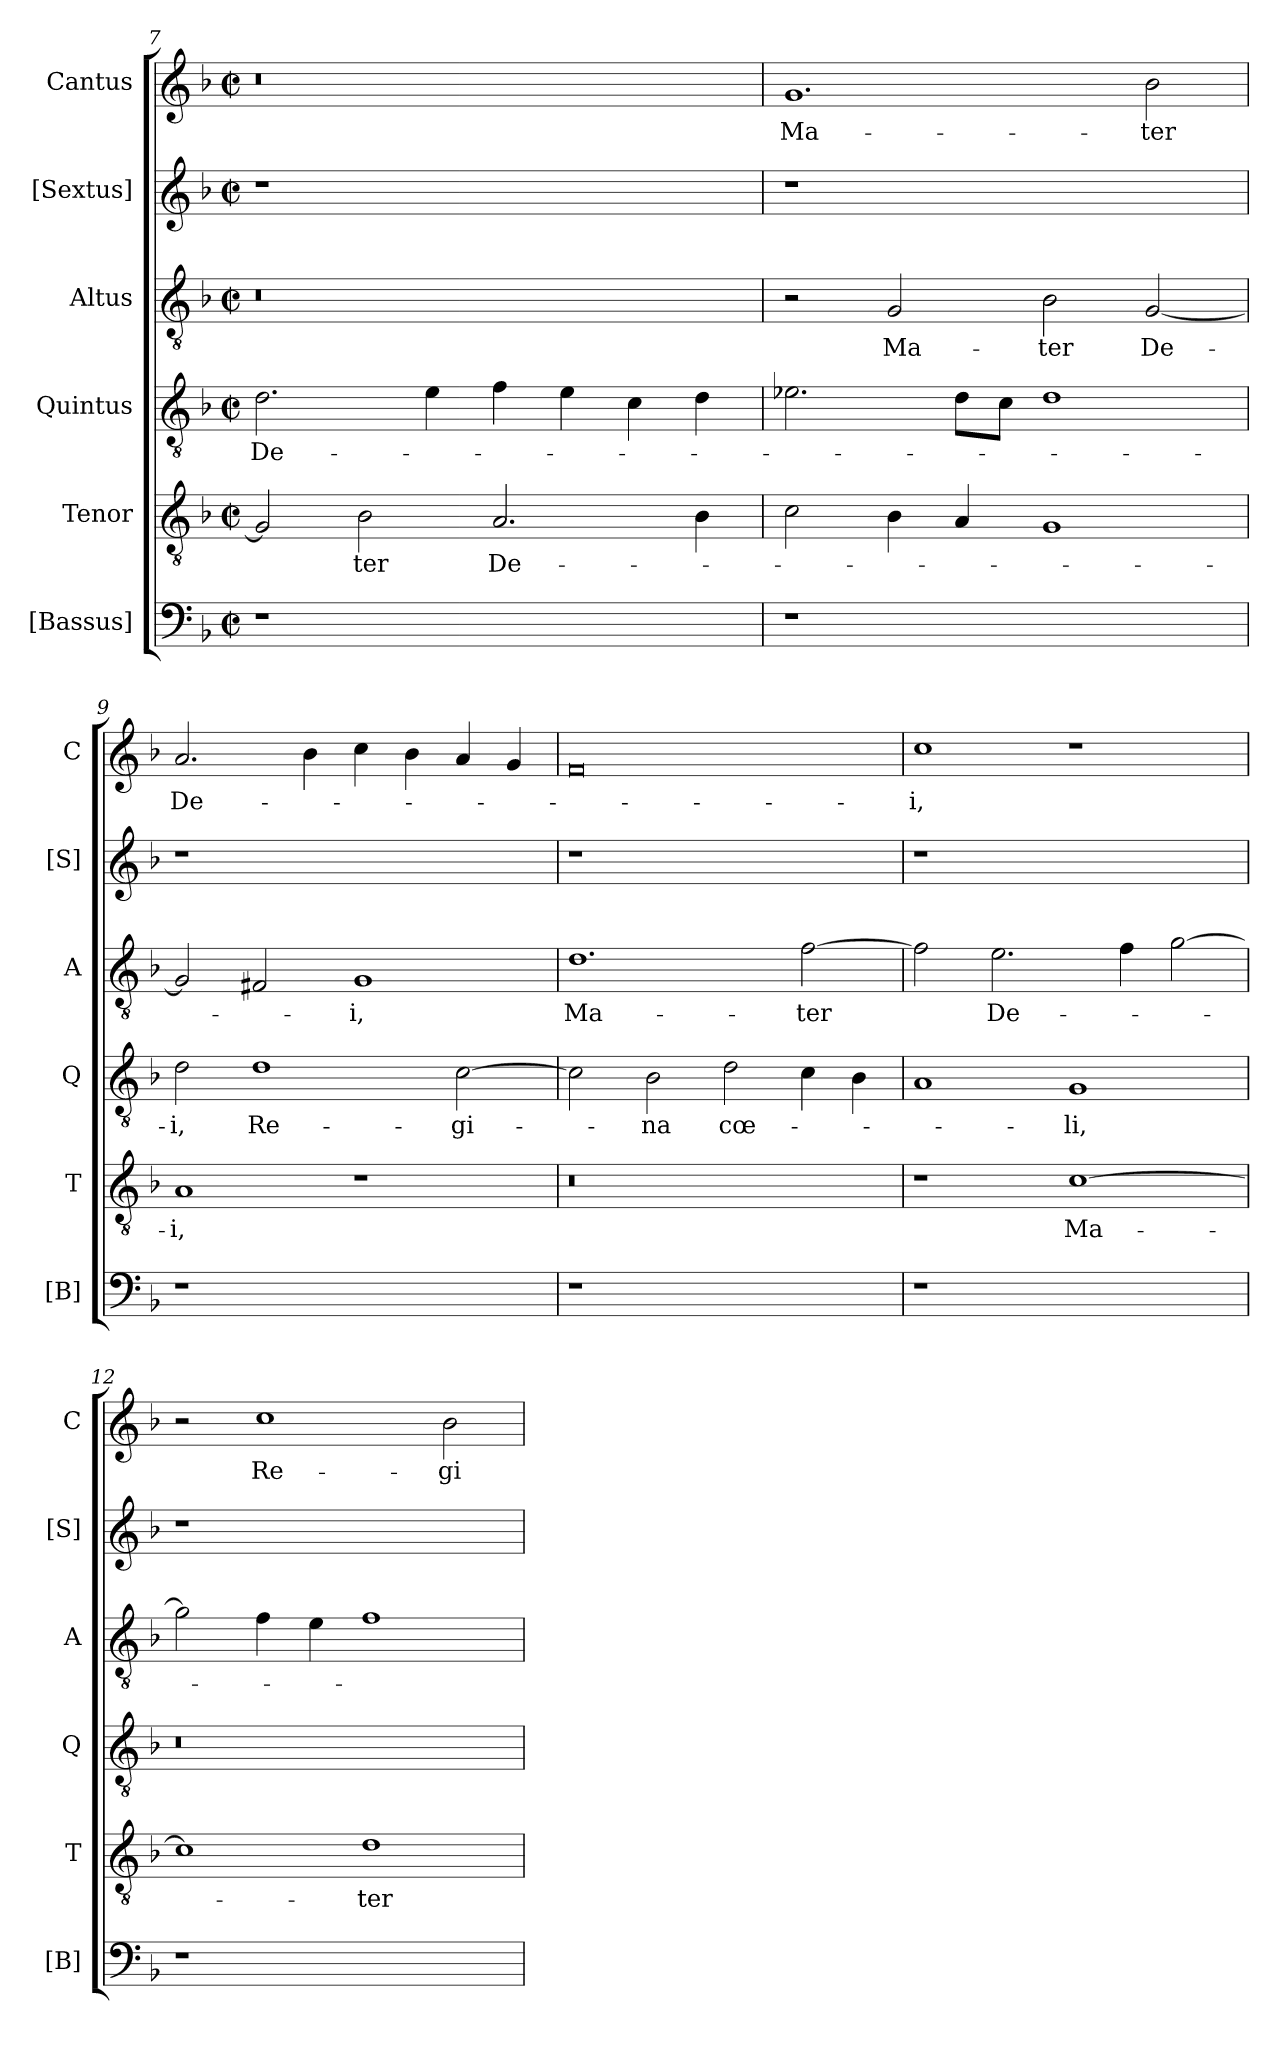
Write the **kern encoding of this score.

**kern	**kern	**text	**kern	**text	**kern	**text	**kern	**kern	**text
*part6	*part5	*part5	*part4	*part4	*part3	*part3	*part2	*part1	*part1
*staff6	*staff5	*staff5	*staff4	*staff4	*staff3	*staff3	*staff2	*staff1	*staff1
*I"[Bassus]	*I"Tenor	*	*I"Quintus	*	*I"Altus	*	*I"[Sextus]	*I"Cantus	*
*I'[B]	*I'T	*	*I'Q	*	*I'A	*	*I'[S]	*I'C	*
*clefF4	*clefGv2	*	*clefGv2	*	*clefGv2	*	*clefG2	*clefG2	*
*k[b-]	*k[b-]	*	*k[b-]	*	*k[b-]	*	*k[b-]	*k[b-]	*
*F:	*F:	*	*F:	*	*F:	*	*F:	*F:	*
*M2/2	*M2/2	*	*M2/2	*	*M2/2	*	*M2/2	*M2/2	*
*met(c|)	*met(c|)	*	*met(c|)	*	*met(c|)	*	*met(c|)	*met(c|)	*
=7	=7	=7	=7	=7	=7	=7	=7	=7	=7
!	!	!	!	!	!LO:N:vis=0	!	!	!LO:N:vis=0	!
1r	2G/]	.	2.d\	De-	1r	.	1r	1r	.
.	2B-\	-ter	.	.	.	.	.	.	.
.	.	.	4e\	.	.	.	.	.	.
1ryy	2.A/	De-	4f\	.	1ryy	.	1ryy	1ryy	.
.	.	.	4e\	.	.	.	.	.	.
.	.	.	4c\	.	.	.	.	.	.
.	4B-\	.	4d\	.	.	.	.	.	.
=8	=8	=8	=8	=8	=8	=8	=8	=8	=8
1r	2c\	.	2.e-X\	.	2r	.	1r	1.g/	Ma-
.	4B-\	.	.	.	2G/	Ma-	.	.	.
.	4A/	.	8d\L	.	.	.	.	.	.
.	.	.	8c\J	.	.	.	.	.	.
1ryy	1G/	.	1d\	.	2B-\	-ter	1ryy	.	.
.	.	.	.	.	[2G/	De-	.	2b-\	-ter
=9	=9	=9	=9	=9	=9	=9	=9	=9	=9
1r	1A/	-i,	2d\	-i,	2G/]	.	1r	2.a/	De-
.	.	.	1d\	Re-	2F#X/	.	.	.	.
.	.	.	.	.	.	.	.	4b-\	.
1ryy	1r	.	.	.	1G/	-i,	1ryy	4cc\	.
.	.	.	.	.	.	.	.	4b-\	.
.	.	.	[2c\	-gi-	.	.	.	4a/	.
.	.	.	.	.	.	.	.	4g/	.
=10	=10	=10	=10	=10	=10	=10	=10	=10	=10
!	!LO:N:vis=0	!	!	!	!	!	!	!	!
1r	1r	.	2c\]	.	1.d\	Ma-	1r	0f/	.
.	.	.	2B-\	-na	.	.	.	.	.
1ryy	1ryy	.	2d\	cœ-	.	.	1ryy	.	.
.	.	.	4c\	.	[2f\	-ter	.	.	.
.	.	.	4B-\	.	.	.	.	.	.
=11	=11	=11	=11	=11	=11	=11	=11	=11	=11
1r	1r	.	1A/	.	2f\]	.	1r	1cc\	-i,
.	.	.	.	.	2.e\	De-	.	.	.
1ryy	[1c\	Ma-	1G/	-li,	.	.	1ryy	1r	.
.	.	.	.	.	4f\	.	.	.	.
.	.	.	.	.	[2g\	.	.	.	.
=12	=12	=12	=12	=12	=12	=12	=12	=12	=12
!	!	!	!LO:N:vis=0	!	!	!	!	!	!
1r	1c\]	.	1r	.	2g\]	.	1r	2r	.
.	.	.	.	.	4f\	.	.	1cc\	Re-
.	.	.	.	.	4e\	.	.	.	.
1ryy	1d\	-ter	1ryy	.	1f\	.	1ryy	.	.
.	.	.	.	.	.	.	.	2b-\	-gi-
=	=	=	=	=	=	=	=	=	=
*-	*-	*-	*-	*-	*-	*-	*-	*-	*-
